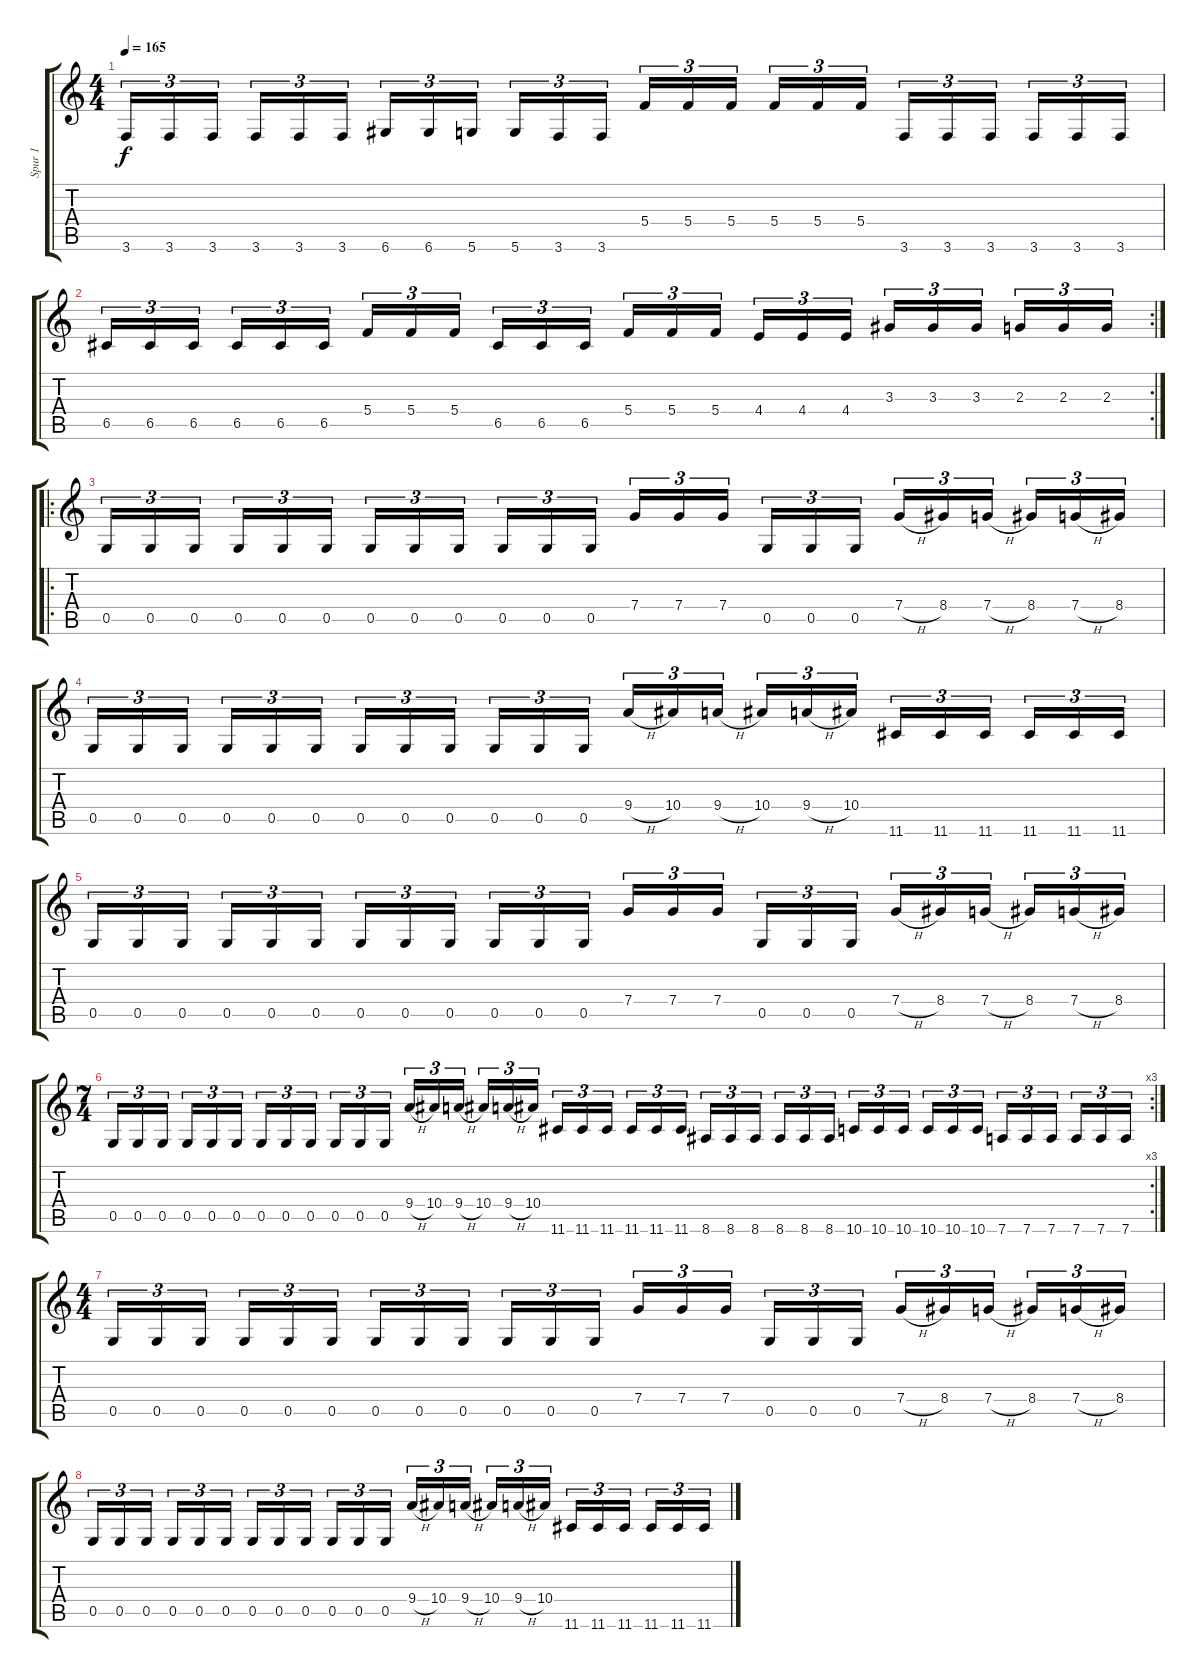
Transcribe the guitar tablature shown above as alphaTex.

\track ("Spur 1" "Spur 1") {instrument distortionguitar}
\staff {score tabs}
\tuning (D4 A3 F3 C3 G2 D2) {hide}
\ts (4 4)
\tempo 165
\clef g2
\ks c
3.6.16{tu (3 2) dy f} 3.6.16{tu (3 2)} 3.6.16{tu (3 2) beam splitsecondary} 3.6.16{tu (3 2)} 3.6.16{tu (3 2)} 3.6.16{tu (3 2)} 6.6.16{tu (3 2)} 6.6.16{tu (3 2)} 5.6.16{tu (3 2) beam splitsecondary} 5.6.16{tu (3 2)} 3.6.16{tu (3 2)} 3.6.16{tu (3 2)} 5.4.16{tu (3 2)} 5.4.16{tu (3 2)} 5.4.16{tu (3 2) beam splitsecondary} 5.4.16{tu (3 2)} 5.4.16{tu (3 2)} 5.4.16{tu (3 2)} 3.6.16{tu (3 2)} 3.6.16{tu (3 2)} 3.6.16{tu (3 2) beam splitsecondary} 3.6.16{tu (3 2)} 3.6.16{tu (3 2)} 3.6.16{tu (3 2)} |
\rc 2
6.5.16{tu (3 2)} 6.5.16{tu (3 2)} 6.5.16{tu (3 2) beam splitsecondary} 6.5.16{tu (3 2)} 6.5.16{tu (3 2)} 6.5.16{tu (3 2)} 5.4.16{tu (3 2)} 5.4.16{tu (3 2)} 5.4.16{tu (3 2) beam splitsecondary} 6.5.16{tu (3 2)} 6.5.16{tu (3 2)} 6.5.16{tu (3 2)} 5.4.16{tu (3 2)} 5.4.16{tu (3 2)} 5.4.16{tu (3 2) beam splitsecondary} 4.4.16{tu (3 2)} 4.4.16{tu (3 2)} 4.4.16{tu (3 2)} 3.3.16{tu (3 2)} 3.3.16{tu (3 2)} 3.3.16{tu (3 2) beam splitsecondary} 2.3.16{tu (3 2)} 2.3.16{tu (3 2)} 2.3.16{tu (3 2)} |
\ro
0.5.16{tu (3 2)} 0.5.16{tu (3 2)} 0.5.16{tu (3 2) beam splitsecondary} 0.5.16{tu (3 2)} 0.5.16{tu (3 2)} 0.5.16{tu (3 2)} 0.5.16{tu (3 2)} 0.5.16{tu (3 2)} 0.5.16{tu (3 2) beam splitsecondary} 0.5.16{tu (3 2)} 0.5.16{tu (3 2)} 0.5.16{tu (3 2)} 7.4.16{tu (3 2)} 7.4.16{tu (3 2)} 7.4.16{tu (3 2) beam splitsecondary} 0.5.16{tu (3 2)} 0.5.16{tu (3 2)} 0.5.16{tu (3 2)} 7.4{h}.16{tu (3 2)} 8.4.16{tu (3 2)} 7.4{h}.16{tu (3 2) beam splitsecondary} 8.4.16{tu (3 2)} 7.4{h}.16{tu (3 2)} 8.4.16{tu (3 2)} |
0.5.16{tu (3 2)} 0.5.16{tu (3 2)} 0.5.16{tu (3 2) beam splitsecondary} 0.5.16{tu (3 2)} 0.5.16{tu (3 2)} 0.5.16{tu (3 2)} 0.5.16{tu (3 2)} 0.5.16{tu (3 2)} 0.5.16{tu (3 2) beam splitsecondary} 0.5.16{tu (3 2)} 0.5.16{tu (3 2)} 0.5.16{tu (3 2)} 9.4{h}.16{tu (3 2)} 10.4.16{tu (3 2)} 9.4{h}.16{tu (3 2) beam splitsecondary} 10.4.16{tu (3 2)} 9.4{h}.16{tu (3 2)} 10.4.16{tu (3 2)} 11.6.16{tu (3 2)} 11.6.16{tu (3 2)} 11.6.16{tu (3 2) beam splitsecondary} 11.6.16{tu (3 2)} 11.6.16{tu (3 2)} 11.6.16{tu (3 2)} |
0.5.16{tu (3 2)} 0.5.16{tu (3 2)} 0.5.16{tu (3 2) beam splitsecondary} 0.5.16{tu (3 2)} 0.5.16{tu (3 2)} 0.5.16{tu (3 2)} 0.5.16{tu (3 2)} 0.5.16{tu (3 2)} 0.5.16{tu (3 2) beam splitsecondary} 0.5.16{tu (3 2)} 0.5.16{tu (3 2)} 0.5.16{tu (3 2)} 7.4.16{tu (3 2)} 7.4.16{tu (3 2)} 7.4.16{tu (3 2) beam splitsecondary} 0.5.16{tu (3 2)} 0.5.16{tu (3 2)} 0.5.16{tu (3 2)} 7.4{h}.16{tu (3 2)} 8.4.16{tu (3 2)} 7.4{h}.16{tu (3 2) beam splitsecondary} 8.4.16{tu (3 2)} 7.4{h}.16{tu (3 2)} 8.4.16{tu (3 2)} |
\rc 3
\ts (7 4)
0.5.16{tu (3 2)} 0.5.16{tu (3 2)} 0.5.16{tu (3 2) beam splitsecondary} 0.5.16{tu (3 2)} 0.5.16{tu (3 2)} 0.5.16{tu (3 2)} 0.5.16{tu (3 2)} 0.5.16{tu (3 2)} 0.5.16{tu (3 2) beam splitsecondary} 0.5.16{tu (3 2)} 0.5.16{tu (3 2)} 0.5.16{tu (3 2)} 9.4{h}.16{tu (3 2)} 10.4.16{tu (3 2)} 9.4{h}.16{tu (3 2) beam splitsecondary} 10.4.16{tu (3 2)} 9.4{h}.16{tu (3 2)} 10.4.16{tu (3 2)} 11.6.16{tu (3 2)} 11.6.16{tu (3 2)} 11.6.16{tu (3 2) beam splitsecondary} 11.6.16{tu (3 2)} 11.6.16{tu (3 2)} 11.6.16{tu (3 2)} 8.6.16{tu (3 2)} 8.6.16{tu (3 2)} 8.6.16{tu (3 2) beam splitsecondary} 8.6.16{tu (3 2)} 8.6.16{tu (3 2)} 8.6.16{tu (3 2)} 10.6.16{tu (3 2)} 10.6.16{tu (3 2)} 10.6.16{tu (3 2) beam splitsecondary} 10.6.16{tu (3 2)} 10.6.16{tu (3 2)} 10.6.16{tu (3 2)} 7.6.16{tu (3 2)} 7.6.16{tu (3 2)} 7.6.16{tu (3 2) beam splitsecondary} 7.6.16{tu (3 2)} 7.6.16{tu (3 2)} 7.6.16{tu (3 2)} |
\ts (4 4)
0.5.16{tu (3 2)} 0.5.16{tu (3 2)} 0.5.16{tu (3 2) beam splitsecondary} 0.5.16{tu (3 2)} 0.5.16{tu (3 2)} 0.5.16{tu (3 2)} 0.5.16{tu (3 2)} 0.5.16{tu (3 2)} 0.5.16{tu (3 2) beam splitsecondary} 0.5.16{tu (3 2)} 0.5.16{tu (3 2)} 0.5.16{tu (3 2)} 7.4.16{tu (3 2)} 7.4.16{tu (3 2)} 7.4.16{tu (3 2) beam splitsecondary} 0.5.16{tu (3 2)} 0.5.16{tu (3 2)} 0.5.16{tu (3 2)} 7.4{h}.16{tu (3 2)} 8.4.16{tu (3 2)} 7.4{h}.16{tu (3 2) beam splitsecondary} 8.4.16{tu (3 2)} 7.4{h}.16{tu (3 2)} 8.4.16{tu (3 2)} |
0.5.16{tu (3 2)} 0.5.16{tu (3 2)} 0.5.16{tu (3 2) beam splitsecondary} 0.5.16{tu (3 2)} 0.5.16{tu (3 2)} 0.5.16{tu (3 2)} 0.5.16{tu (3 2)} 0.5.16{tu (3 2)} 0.5.16{tu (3 2) beam splitsecondary} 0.5.16{tu (3 2)} 0.5.16{tu (3 2)} 0.5.16{tu (3 2)} 9.4{h}.16{tu (3 2)} 10.4.16{tu (3 2)} 9.4{h}.16{tu (3 2) beam splitsecondary} 10.4.16{tu (3 2)} 9.4{h}.16{tu (3 2)} 10.4.16{tu (3 2)} 11.6.16{tu (3 2)} 11.6.16{tu (3 2)} 11.6.16{tu (3 2) beam splitsecondary} 11.6.16{tu (3 2)} 11.6.16{tu (3 2)} 11.6.16{tu (3 2)}
